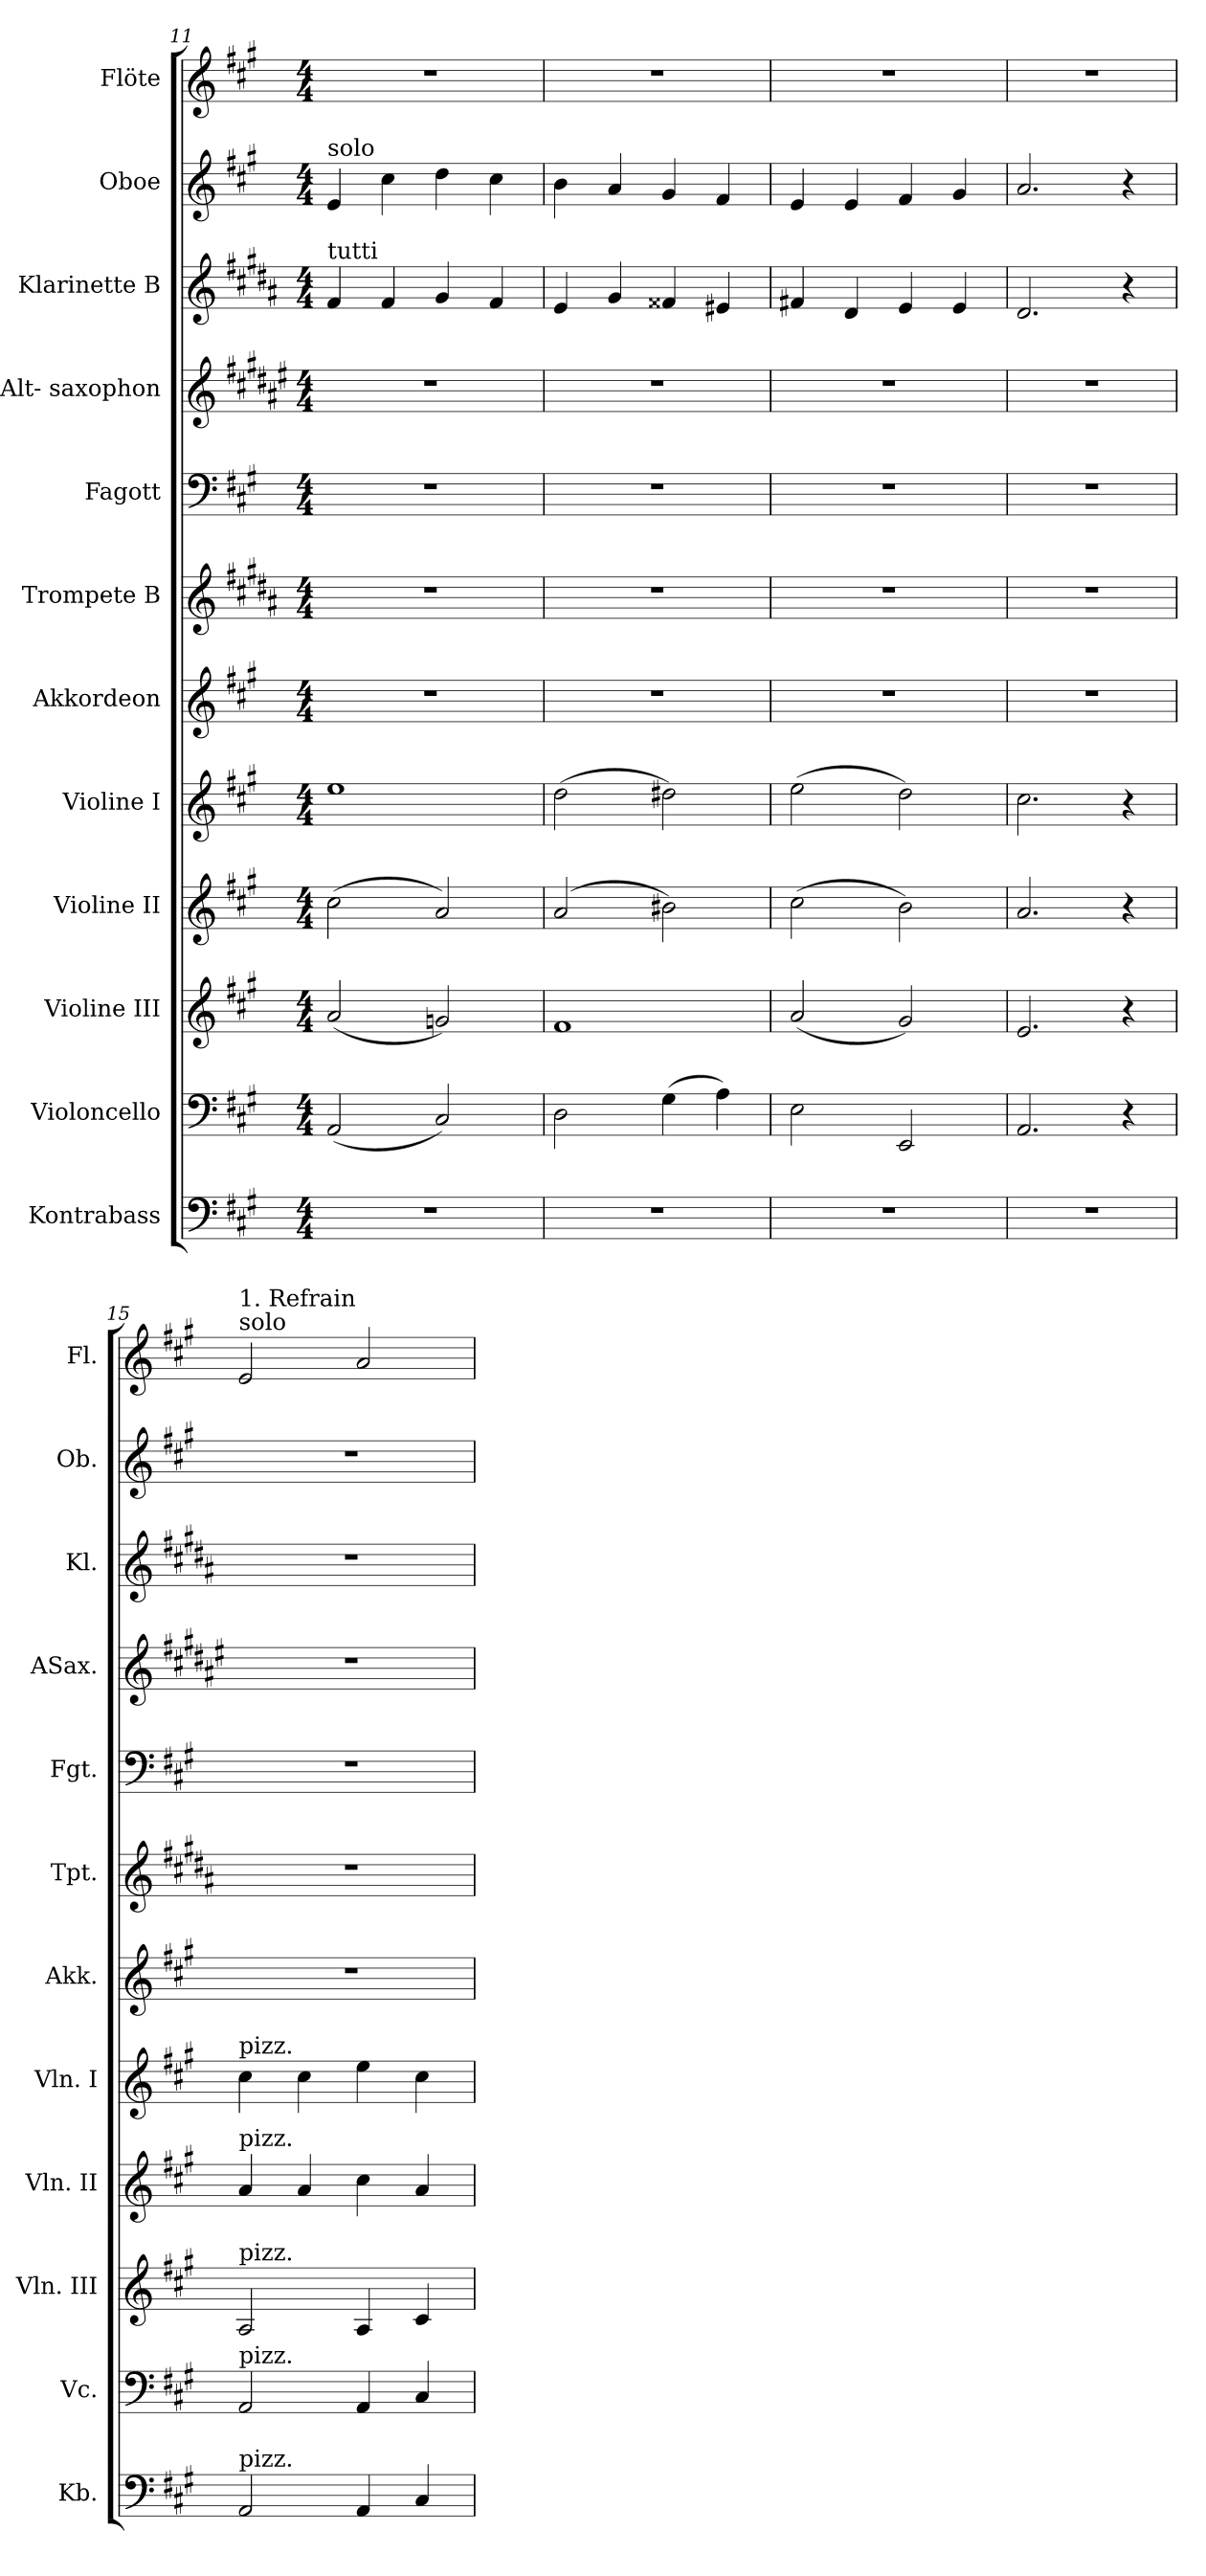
**kern	**kern	**kern	**kern	**kern	**kern	**kern	**kern	**kern	**kern	**kern	**kern
*part12	*part11	*part10	*part9	*part8	*part7	*part6	*part5	*part4	*part3	*part2	*part1
*staff12	*staff11	*staff10	*staff9	*staff8	*staff7	*staff6	*staff5	*staff4	*staff3	*staff2	*staff1
*I"Kontrabass	*I"Violoncello	*I"Violine III	*I"Violine II	*I"Violine I	*I"Akkordeon	*I"Trompete B	*I"Fagott	*I"Alt- saxophon	*I"Klarinette B	*I"Oboe	*I"Flöte
*I'Kb.	*I'Vc.	*I'Vln. III	*I'Vln. II	*I'Vln. I	*I'Akk.	*I'Tpt.	*I'Fgt.	*I'ASax.	*I'Kl.	*I'Ob.	*I'Fl.
*clefF4	*clefF4	*clefG2	*clefG2	*clefG2	*clefG2	*clefG2	*clefF4	*clefG2	*clefG2	*clefG2	*clefG2
*ITrd7c12	*	*	*	*	*	*ITrd1c2	*	*ITrd5c9	*ITrd1c2	*	*
*k[f#c#g#]	*k[f#c#g#]	*k[f#c#g#]	*k[f#c#g#]	*k[f#c#g#]	*k[f#c#g#]	*k[f#c#g#]	*k[f#c#g#]	*k[f#c#g#]	*k[f#c#g#]	*k[f#c#g#]	*k[f#c#g#]
*A:	*A:	*A:	*A:	*A:	*A:	*A:	*A:	*A:	*A:	*A:	*A:
*M4/4	*M4/4	*M4/4	*M4/4	*M4/4	*M4/4	*M4/4	*M4/4	*M4/4	*M4/4	*M4/4	*M4/4
=11	=11	=11	=11	=11	=11	=11	=11	=11	=11	=11	=11
!	!	!	!	!	!	!	!	!	!	!LO:TX:a:t=solo	!
!	!	!	!	!	!	!	!	!	!LO:TX:a:t=tutti	!	!
1r	(2AAi/	(2ai/	(2cc#i\	1eei	1r	1r	1r	1r	4ei/	4ei/	1r
.	.	.	.	.	.	.	.	.	4ei/	4cc#i\	.
.	2C#i/)	2gni/)	2ai/)	.	.	.	.	.	4f#i/	4ddi\	.
.	.	.	.	.	.	.	.	.	4ei/	4cc#i\	.
!!LO:PB:g=z
=12	=12	=12	=12	=12	=12	=12	=12	=12	=12	=12	=12
1r	2Di\	1f#i	(2ai/	(2ddi\	1r	1r	1r	1r	4di/	4bi\	1r
.	.	.	.	.	.	.	.	.	4f#i/	4ai/	.
.	(4G#i\	.	2b#Xi\)	2dd#Xi\)	.	.	.	.	4e#Xi/	4g#i/	.
.	4Ai\)	.	.	.	.	.	.	.	4d#Xi/	4f#i/	.
=13	=13	=13	=13	=13	=13	=13	=13	=13	=13	=13	=13
1r	2Ei\	(2ai/	(2cc#i\	(2eei\	1r	1r	1r	1r	4eni/	4ei/	1r
.	.	.	.	.	.	.	.	.	4c#i/	4ei/	.
.	2EEi/	2g#i/)	2bi\)	2ddi\)	.	.	.	.	4di/	4f#i/	.
.	.	.	.	.	.	.	.	.	4di/	4g#i/	.
=14	=14	=14	=14	=14	=14	=14	=14	=14	=14	=14	=14
1r	2.AAi/	2.ei/	2.ai/	2.cc#i\	1r	1r	1r	1r	2.c#i/	2.ai/	1r
.	4r	4r	4r	4r	.	.	.	.	4r	4r	.
=15	=15	=15	=15	=15	=15	=15	=15	=15	=15	=15	=15
!	!	!	!	!	!	!	!	!	!	!	!LO:TX:a:t=solo
!	!	!	!	!	!	!	!	!	!	!	!LO:TX:a:t=1. Refrain
!	!	!	!	!LO:TX:a:t=pizz.	!	!	!	!	!	!	!
!	!	!	!LO:TX:a:t=pizz.	!	!	!	!	!	!	!	!
!	!	!LO:TX:a:t=pizz.	!	!	!	!	!	!	!	!	!
!	!LO:TX:a:t=pizz.	!	!	!	!	!	!	!	!	!	!
!LO:TX:a:t=pizz.	!	!	!	!	!	!	!	!	!	!	!
2AAAi/	2AAi/	2Ai/	4ai/	4cc#i\	1r	1r	1r	1r	1r	1r	2ei/
.	.	.	4ai/	4cc#i\	.	.	.	.	.	.	.
4AAAi/	4AAi/	4Ai/	4cc#i\	4eei\	.	.	.	.	.	.	2ai/
4CC#i/	4C#i/	4c#i/	4ai/	4cc#i\	.	.	.	.	.	.	.
=	=	=	=	=	=	=	=	=	=	=	=
*-	*-	*-	*-	*-	*-	*-	*-	*-	*-	*-	*-
